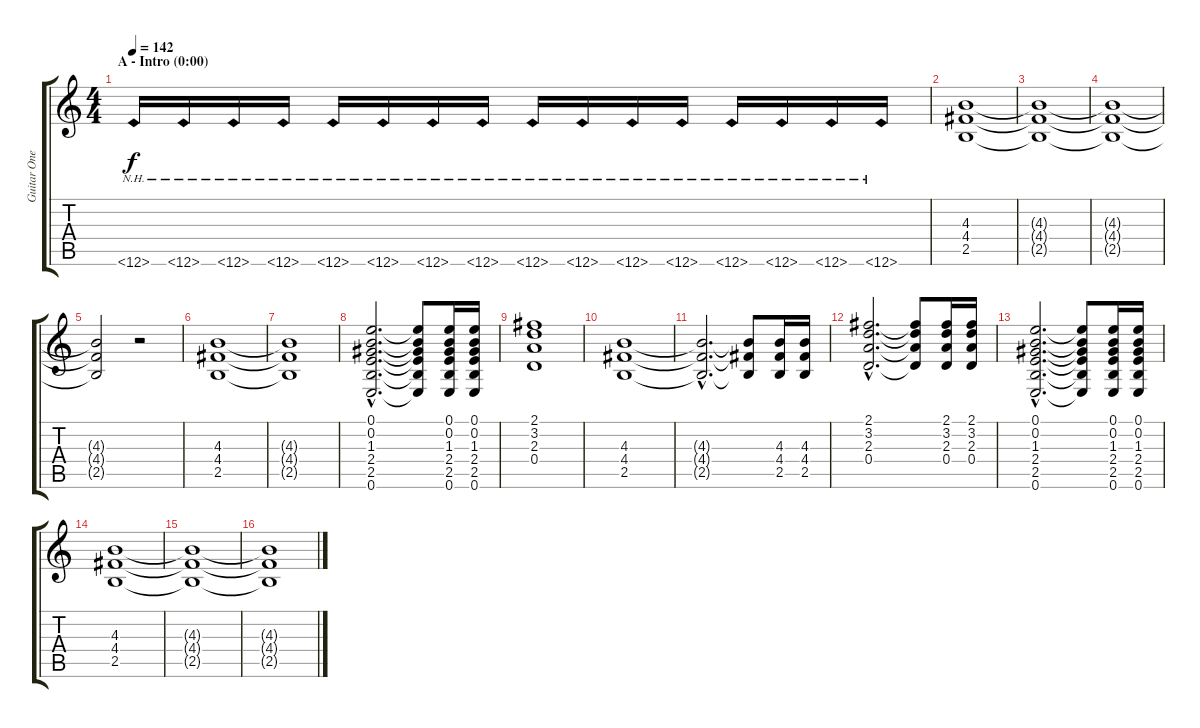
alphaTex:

\track ("Guitar One" "Guitar One") {instrument distortionguitar}
\staff {score tabs}
\tuning (E4 B3 G3 D3 A2 E2) {hide}
\ts (4 4)
\section ("" "A - Intro (0:00)")
\tempo 142
\clef g2
\ks c
0.6{nh}.16{dy f instrument distortionguitar} 0.6{nh}.16 0.6{nh}.16 0.6{nh}.16 0.6{nh}.16 0.6{nh}.16 0.6{nh}.16 0.6{nh}.16 0.6{nh}.16 0.6{nh}.16 0.6{nh}.16 0.6{nh}.16 0.6{nh}.16 0.6{nh}.16 0.6{nh}.16 0.6{nh}.16 |
(4.3 4.4 2.5).1 |
(4.3{t} 4.4{t} 2.5{t}).1 |
(4.3{t} 4.4{t} 2.5{t}).1 |
(4.3{t} 4.4{t} 2.5{t}).2 r.2 |
(4.3 4.4 2.5).1 |
(4.3{t} 4.4{t} 2.5{t}).1 |
(0.1{hac} 0.2{hac} 1.3{hac} 2.4{hac} 2.5{hac} 0.6{hac}).2{d} (0.1{t} 0.2{t} 1.3{t} 2.4{t} 2.5{t} 0.6{t}).8 (0.1 0.2 1.3 2.4 2.5 0.6).16 (0.1 0.2 1.3 2.4 2.5 0.6).16 |
(2.1 3.2 2.3 0.4).1 |
(4.3 4.4 2.5).1 |
(4.3{hac t} 4.4{hac t} 2.5{hac t}).2{d} (4.3{t} 4.4{t} 2.5{t}).8 (4.3 4.4 2.5).16 (4.3 4.4 2.5).16 |
(2.1{hac} 3.2{hac} 2.3{hac} 0.4{hac}).2{d} (2.1{t} 3.2{t} 2.3{t} 0.4{t}).8 (2.1 3.2 2.3 0.4).16 (2.1 3.2 2.3 0.4).16 |
(0.1{hac} 0.2{hac} 1.3{hac} 2.4{hac} 2.5{hac} 0.6{hac}).2{d} (0.1{t} 0.2{t} 1.3{t} 2.4{t} 2.5{t} 0.6{t}).8 (0.1 0.2 1.3 2.4 2.5 0.6).16 (0.1 0.2 1.3 2.4 2.5 0.6).16 |
(4.3 4.4 2.5).1 |
(4.3{t} 4.4{t} 2.5{t}).1 |
(4.3{t} 4.4{t} 2.5{t}).1
